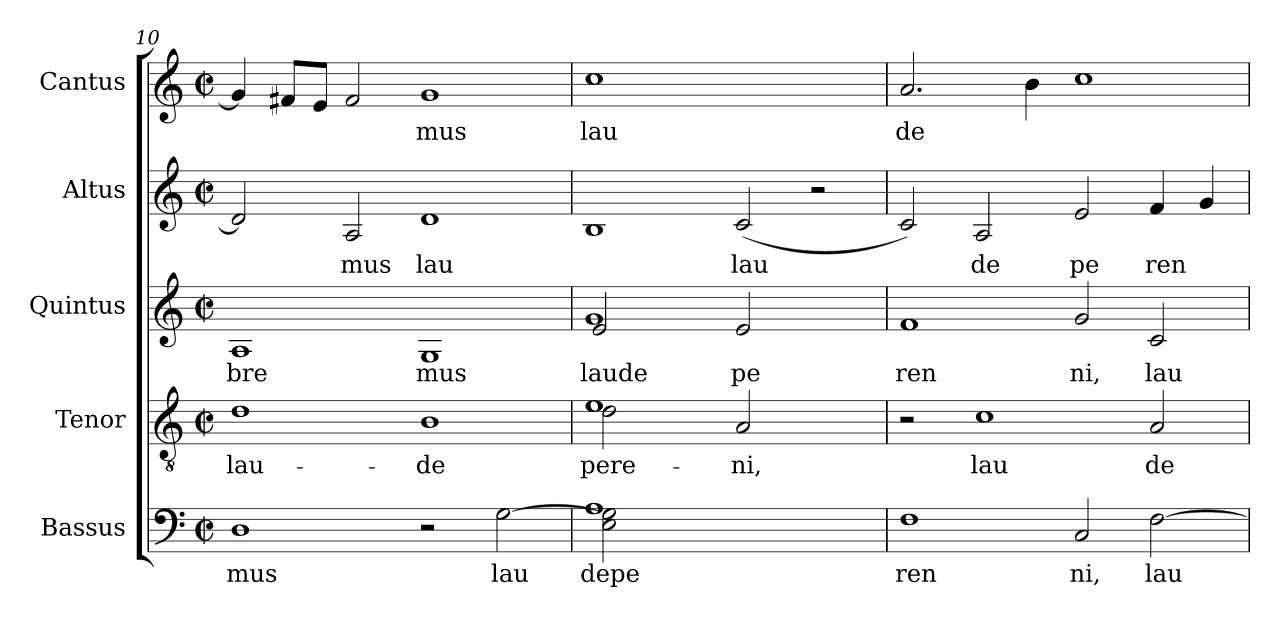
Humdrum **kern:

**kern	**text	**kern	**text	**kern	**text	**kern	**text	**kern	**text
*part5	*part5	*part4	*part4	*part3	*part3	*part2	*part2	*part1	*part1
*staff5	*staff5	*staff4	*staff4	*staff3	*staff3	*staff2	*staff2	*staff1	*staff1
*I"Bassus	*	*I"Tenor	*	*I"Quintus	*	*I"Altus	*	*I"Cantus	*
*clefF4	*	*clefGv2	*	*clefG2	*	*clefG2	*	*clefG2	*
*k[]	*	*k[]	*	*k[]	*	*k[]	*	*k[]	*
*C:	*	*C:	*	*C:	*	*C:	*	*C:	*
*M2/2	*	*M2/2	*	*M2/2	*	*M2/2	*	*M2/2	*
*met(c|)	*	*met(c|)	*	*met(c|)	*	*met(c|)	*	*met(c|)	*
=10	=10	=10	=10	=10	=10	=10	=10	=10	=10
!	!LO:LY:b:cj	!	!LO:LY:b:cj	!	!LO:LY:b:cj	!	!LO:LY:b:cj	!	!LO:LY:b:cj
1D	mus	1d	lau-	1A	bre	2d/]	.	4g/]	.
!	!	!	!	!	!	!	!	!	!LO:LY:b:cj
.	.	.	.	.	.	.	.	8f#/L	.
!	!	!	!	!	!	!	!	!	!LO:LY:b:cj
.	.	.	.	.	.	.	.	8e/J	.
!	!	!	!	!	!	!	!LO:LY:b:cj	!	!LO:LY:b:cj
.	.	.	.	.	.	2A/	mus	2f#/	.
!	!	!	!LO:LY:b:cj	!	!LO:LY:b:cj	!	!LO:LY:b:cj	!	!LO:LY:b:cj
2r	.	1B	-de	1G	mus	1d	lau	1g	mus
!	!LO:LY:b:cj	!	!	!	!	!	!	!	!
[>2G\	lau	.	.	.	.	.	.	.	.
=11	=11	=11	=11	=11	=11	=11	=11	=11	=11
*^	*	*	*	*	*	*	*	*	*
!	!	!LO:LY:b:cj	!	!LO:LY:b:cj	!	!LO:LY:b:cj	!	!	!	!LO:LY:b:cj
*	*	*	*^	*	*^	*	*	*	*	*
1A	2G\] 2E\	depe	1e	2d\	pere-	1g	2e/	laude	1B	.	1cc	lau
.	1ryy	.	.	2ryy	.	.	2ryy	.	.	.	.	.
!	!	!	!	!	!LO:LY:b:cj	!	!	!LO:LY:b:cj	!	!LO:LY:b:cj	!	!
1ryy	.	.	2A/	1ryy	-ni,	2e/	1ryy	pe	(<2c/	lau	1ryy	.
.	2ryy	.	2ryy	.	.	2ryy	.	.	2r	.	.	.
*	*	*	*v	*v	*	*	*	*	*	*	*	*
*	*	*	*	*	*v	*v	*	*	*	*	*
!!LO:PB:g=z
=12	=12	=12	=12	=12	=12	=12	=12	=12	=12	=12
!	!	!LO:LY:b:cj	!	!	!	!LO:LY:b:cj	!	!LO:LY:b:cj	!	!LO:LY:b:cj
*v	*v	*	*	*	*	*	*	*	*	*
1F	ren	2r	.	1f	ren	2c/)	.	2.a/	de
!	!	!	!LO:LY:b:cj	!	!	!	!LO:LY:b:cj	!	!
.	.	1c	lau	.	.	2A/	de	.	.
!	!	!	!	!	!	!	!	!	!LO:LY:b:cj
.	.	.	.	.	.	.	.	4b\	.
!	!LO:LY:b:cj	!	!	!	!LO:LY:b:cj	!	!LO:LY:b:cj	!	!LO:LY:b:cj
2C/	ni,	.	.	2g/	ni,	2e/	pe	1cc	.
!	!LO:LY:b:cj	!	!LO:LY:b:cj	!	!LO:LY:b:cj	!	!LO:LY:b:cj	!	!
[>2F\	lau	2A/	de	2c/	lau	4f/	ren	.	.
!	!	!	!	!	!	!	!LO:LY:b:cj	!	!
.	.	.	.	.	.	4g/	.	.	.
=	=	=	=	=	=	=	=	=	=
*-	*-	*-	*-	*-	*-	*-	*-	*-	*-
